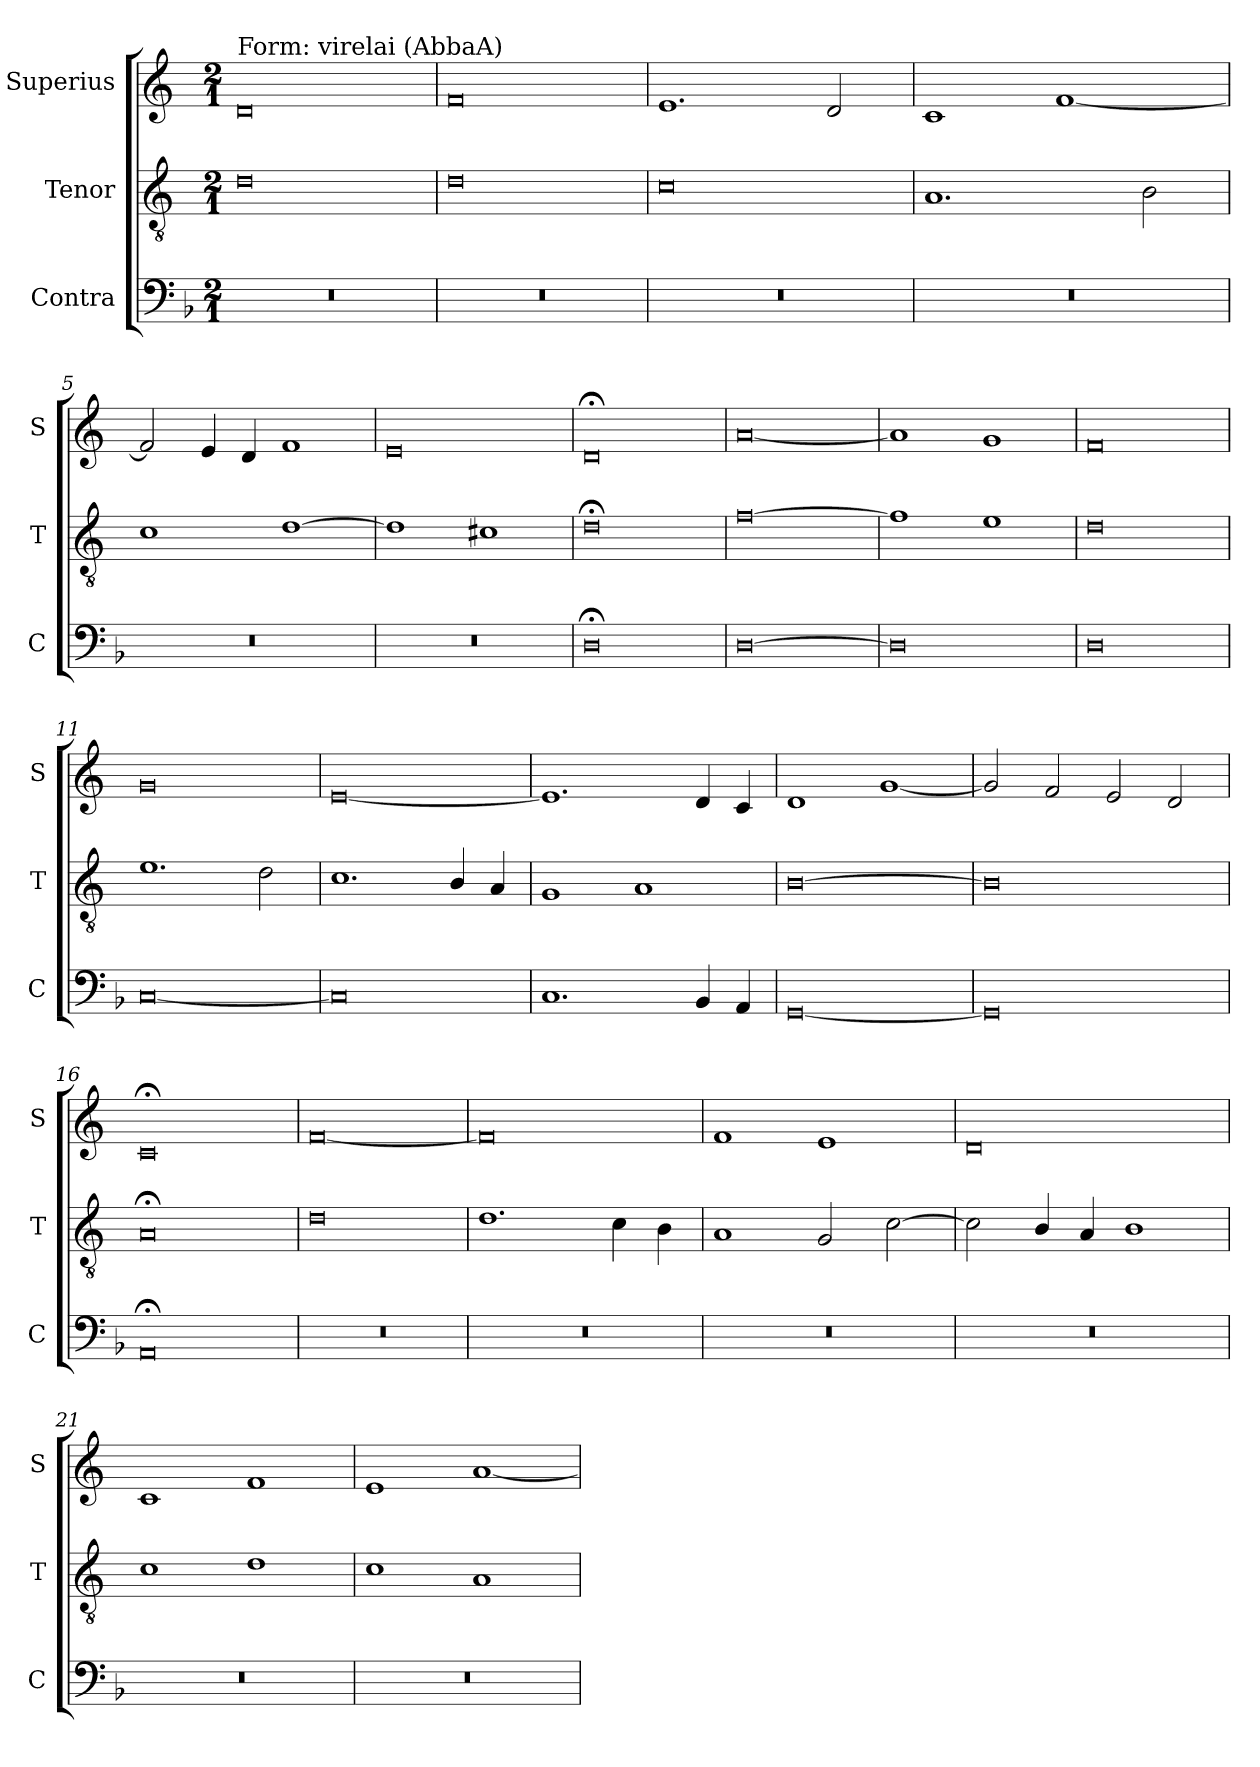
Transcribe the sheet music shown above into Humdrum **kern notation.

**kern	**kern	**kern
*part3	*part2	*part1
*staff3	*staff2	*staff1
*I"Contra	*I"Tenor	*I"Superius
*I'C	*I'T	*I'S
*clefF4	*clefGv2	*clefG2
*k[b-]	*k[]	*k[]
*M2/1	*M2/1	*M2/1
=1	=1	=1
!	!	!LO:TX:a:t=Form&colon; virelai (AbbaA)
0r	0d\	0d/
=2	=2	=2
0r	0d\	0f/
=3	=3	=3
0r	0c\	1.e/
.	.	2d/
=4	=4	=4
0r	1.A/	1c/
.	.	[1f/
.	2B\	.
=5	=5	=5
0r	1c\	2f/]
.	.	4e/
.	.	4d/
.	[1d\	1f/
=6	=6	=6
0r	1d\]	0e/
.	1c#X\	.
=7	=7	=7
0D;<\	0d;<\	0d;</
=8	=8	=8
[0D\	[0f\	[0a/
=9	=9	=9
0D\]	1f\]	1a/]
.	1e\	1g/
=10	=10	=10
0D\	0d\	0f/
=11	=11	=11
[0C	1.e\	0g/
.	2d\	.
=12	=12	=12
0C]	1.c\	[0e/
.	4B/	.
.	4A/	.
=13	=13	=13
1.C/	1G/	1.e/]
.	1A/	.
4BB-/	.	4d/
4AA/	.	4c/
=14	=14	=14
[0GG/	[0B\	1d/
.	.	[1g/
=15	=15	=15
0GG/]	0B\]	2g/]
.	.	2f/
.	.	2e/
.	.	2d/
=16	=16	=16
0AA;</	0A;</	0c;</
=17	=17	=17
0r	0d\	[0f
=18	=18	=18
0r	1.d\	0f]
.	4c\	.
.	4B\	.
=19	=19	=19
0r	1A/	1f/
.	2G/	1e/
.	[2c\	.
=20	=20	=20
0r	2c\]	0d/
.	4B/	.
.	4A/	.
.	1B\	.
=21	=21	=21
0r	1c\	1c/
.	1d\	1f/
=22	=22	=22
0r	1c\	1e/
.	1A/	[1a/
=	=	=
*-	*-	*-
